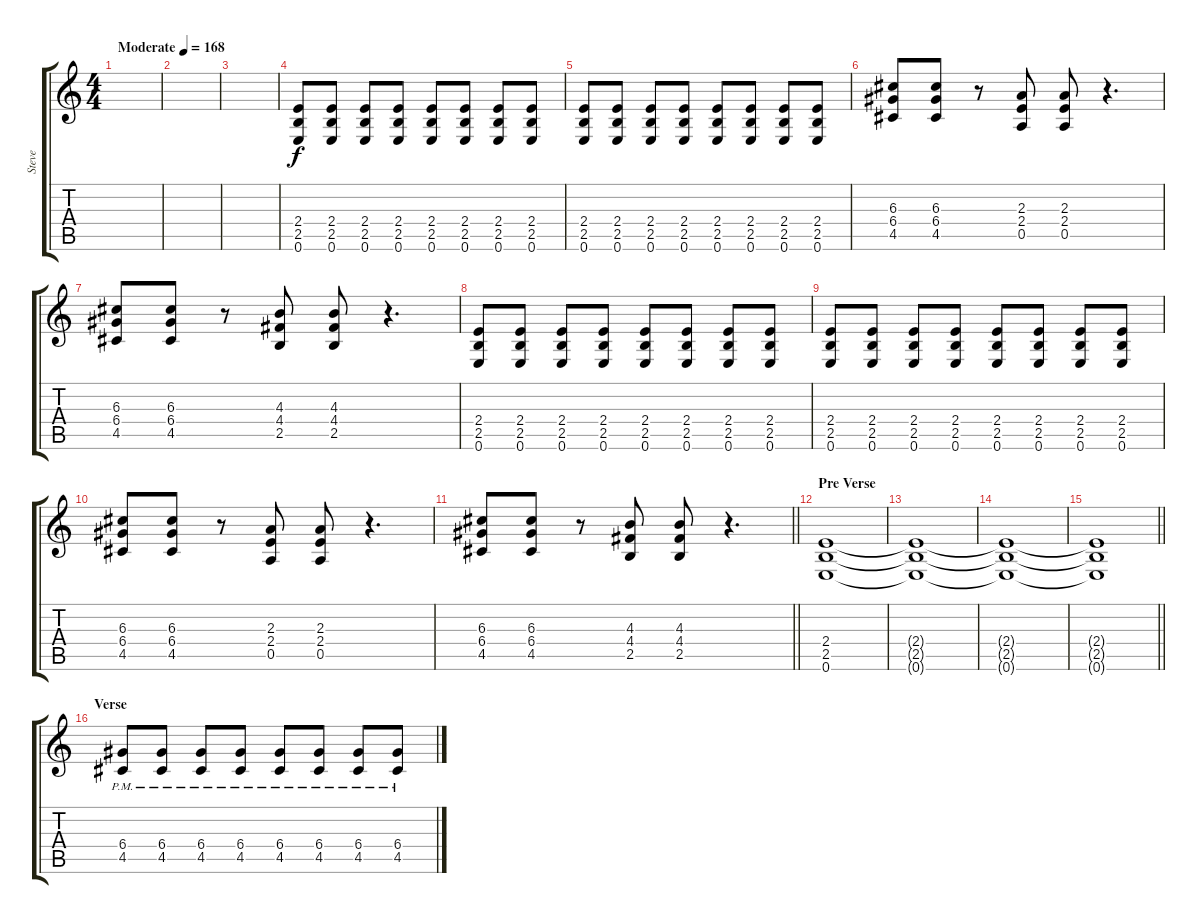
\track ("Steve" "Steve") {instrument overdrivenguitar}
\staff {score tabs}
\tuning (E4 B3 G3 D3 A2 E2) {hide}
\ts (4 4)
\tempo (168 "Moderate")
\clef g2
\ks c
|
|
|
(2.4 2.5 0.6).8 (2.4 2.5 0.6).8 (2.4 2.5 0.6).8 (2.4 2.5 0.6).8 (2.4 2.5 0.6).8 (2.4 2.5 0.6).8 (2.4 2.5 0.6).8 (2.4 2.5 0.6).8 |
(2.4 2.5 0.6).8 (2.4 2.5 0.6).8 (2.4 2.5 0.6).8 (2.4 2.5 0.6).8 (2.4 2.5 0.6).8 (2.4 2.5 0.6).8 (2.4 2.5 0.6).8 (2.4 2.5 0.6).8 |
(6.3 6.4 4.5).8 (6.3 6.4 4.5).8 r.8 (2.3 2.4 0.5).8 (2.3 2.4 0.5).8 r.4{d} |
(6.3 6.4 4.5).8 (6.3 6.4 4.5).8 r.8 (4.3 4.4 2.5).8 (4.3 4.4 2.5).8 r.4{d} |
(2.4 2.5 0.6).8 (2.4 2.5 0.6).8 (2.4 2.5 0.6).8 (2.4 2.5 0.6).8 (2.4 2.5 0.6).8 (2.4 2.5 0.6).8 (2.4 2.5 0.6).8 (2.4 2.5 0.6).8 |
(2.4 2.5 0.6).8 (2.4 2.5 0.6).8 (2.4 2.5 0.6).8 (2.4 2.5 0.6).8 (2.4 2.5 0.6).8 (2.4 2.5 0.6).8 (2.4 2.5 0.6).8 (2.4 2.5 0.6).8 |
(6.3 6.4 4.5).8 (6.3 6.4 4.5).8 r.8 (2.3 2.4 0.5).8 (2.3 2.4 0.5).8 r.4{d} |
\barLineRight lightlight
(6.3 6.4 4.5).8 (6.3 6.4 4.5).8 r.8 (4.3 4.4 2.5).8 (4.3 4.4 2.5).8 r.4{d} |
\section ("" "Pre Verse")
(2.4 2.5 0.6).1 |
(2.4{t} 2.5{t} 0.6{t}).1 |
(2.4{t} 2.5{t} 0.6{t}).1 |
\barLineRight lightlight
(2.4{t} 2.5{t} 0.6{t}).1 |
\section ("" "Verse")
(6.4{pm} 4.5{pm}).8 (6.4{pm} 4.5{pm}).8 (6.4{pm} 4.5{pm}).8 (6.4{pm} 4.5{pm}).8 (6.4{pm} 4.5{pm}).8 (6.4{pm} 4.5{pm}).8 (6.4{pm} 4.5{pm}).8 (6.4{pm} 4.5{pm}).8
